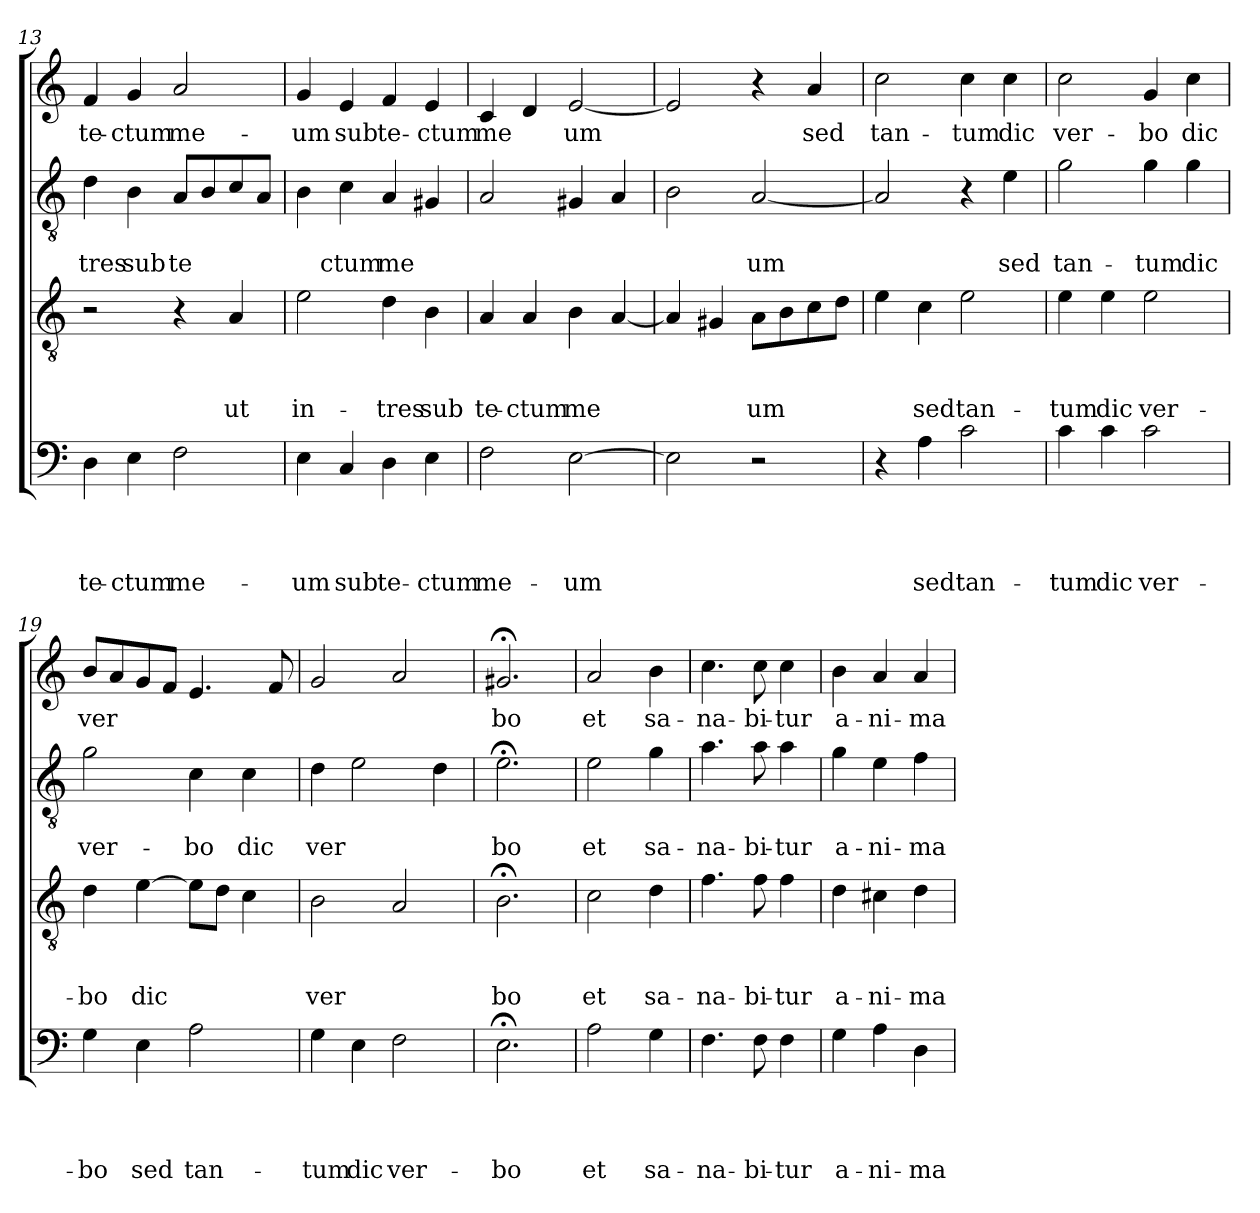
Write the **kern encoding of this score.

**kern	**text	**text	**text	**text	**kern	**text	**text	**text	**kern	**text	**text	**kern	**text
*part4	*part4	*part4	*part4	*part4	*part3	*part3	*part3	*part3	*part2	*part2	*part2	*part1	*part1
*staff4	*staff4	*staff4	*staff4	*staff4	*staff3	*staff3	*staff3	*staff3	*staff2	*staff2	*staff2	*staff1	*staff1
*clefF4	*	*	*	*	*clefGv2	*	*	*	*clefGv2	*	*	*clefG2	*
*k[]	*	*	*	*	*k[]	*	*	*	*k[]	*	*	*k[]	*
*C:	*	*	*	*	*C:	*	*	*	*C:	*	*	*C:	*
=13	=13	=13	=13	=13	=13	=13	=13	=13	=13	=13	=13	=13	=13
!	!	!	!	!LO:LY:b	!	!	!	!	!	!	!LO:LY:b	!	!LO:LY:b
4D\	.	.	.	te-	2r	.	.	.	4d\	.	-tres	4f/	te-
!	!	!	!	!LO:LY:b	!	!	!	!	!	!	!LO:LY:b	!	!LO:LY:b
4E\	.	.	.	-ctum	.	.	.	.	4B\	.	sub	4g/	-ctum
!	!	!	!	!LO:LY:b	!	!	!	!	!	!	!LO:LY:b	!	!LO:LY:b
2F\	.	.	.	me-	4r	.	.	.	8A/L	.	te	2a/	me-
.	.	.	.	.	.	.	.	.	8B/	.	.	.	.
!	!	!	!	!	!	!	!	!LO:LY:b	!	!	!	!	!
.	.	.	.	.	4A/	.	.	ut	8c/	.	.	.	.
.	.	.	.	.	.	.	.	.	8A/J	.	.	.	.
=14	=14	=14	=14	=14	=14	=14	=14	=14	=14	=14	=14	=14	=14
!	!	!	!	!LO:LY:b	!	!	!	!LO:LY:b	!	!	!	!	!LO:LY:b
4E\	.	.	.	-um	2e\	.	.	in-	4B\	.	.	4g/	-um
!	!	!	!	!LO:LY:b	!	!	!	!	!	!	!LO:LY:b	!	!LO:LY:b
4C/	.	.	.	sub	.	.	.	.	4c\	.	ctum	4e/	sub
!	!	!	!	!LO:LY:b	!	!	!	!LO:LY:b	!	!	!LO:LY:b	!	!LO:LY:b
4D\	.	.	.	te-	4d\	.	.	-tres	4A/	.	me	4f/	te-
!	!	!	!	!LO:LY:b	!	!	!	!LO:LY:b	!	!	!	!	!LO:LY:b
4E\	.	.	.	-ctum	4B\	.	.	sub	4G#X/	.	.	4e/	-ctum
=15	=15	=15	=15	=15	=15	=15	=15	=15	=15	=15	=15	=15	=15
!	!	!	!	!LO:LY:b	!	!	!	!LO:LY:b	!	!	!	!	!LO:LY:b
2F\	.	.	.	me-	4A/	.	.	te-	2A/	.	.	4c/	me
!	!	!	!	!	!	!	!	!LO:LY:b	!	!	!	!	!
.	.	.	.	.	4A/	.	.	-ctum	.	.	.	4d/	.
!	!	!	!	!LO:LY:b	!	!	!	!LO:LY:b	!	!	!	!	!LO:LY:b
[<2E\	.	.	.	-um	4B\	.	.	me	4G#X/	.	.	[<2e/	um
.	.	.	.	.	[<4A/	.	.	.	4A/	.	.	.	.
!!LO:LB:g=z
=16	=16	=16	=16	=16	=16	=16	=16	=16	=16	=16	=16	=16	=16
2E\]	.	.	.	.	4A/]	.	.	.	2B\	.	.	2e/]	.
.	.	.	.	.	4G#X/	.	.	.	.	.	.	.	.
!	!	!	!	!	!	!	!	!LO:LY:b	!	!	!LO:LY:b	!	!
2r	.	.	.	.	8A\L	.	.	um	[<2A/	.	um	4r	.
.	.	.	.	.	8B\	.	.	.	.	.	.	.	.
!	!	!	!	!	!	!	!	!	!	!	!	!	!LO:LY:b
.	.	.	.	.	8c\	.	.	.	.	.	.	4a/	sed
.	.	.	.	.	8d\J	.	.	.	.	.	.	.	.
=17	=17	=17	=17	=17	=17	=17	=17	=17	=17	=17	=17	=17	=17
!	!	!	!	!	!	!	!	!	!	!	!	!	!LO:LY:b
4r	.	.	.	.	4e\	.	.	.	2A/]	.	.	2cc\	tan-
!	!	!	!	!LO:LY:b	!	!	!	!LO:LY:b	!	!	!	!	!
4A\	.	.	.	sed	4c\	.	.	sed	.	.	.	.	.
!	!	!	!	!LO:LY:b	!	!	!	!LO:LY:b	!	!	!	!	!LO:LY:b
2c\	.	.	.	tan-	2e\	.	.	tan-	4r	.	.	4cc\	-tum
!	!	!	!	!	!	!	!	!	!	!	!LO:LY:b	!	!LO:LY:b
.	.	.	.	.	.	.	.	.	4e\	.	sed	4cc\	dic
=18	=18	=18	=18	=18	=18	=18	=18	=18	=18	=18	=18	=18	=18
!	!	!	!	!LO:LY:b	!	!	!	!LO:LY:b	!	!	!LO:LY:b	!	!LO:LY:b
4c\	.	.	.	-tum	4e\	.	.	-tum	2g\	.	tan-	2cc\	ver-
!	!	!	!	!LO:LY:b	!	!	!	!LO:LY:b	!	!	!	!	!
4c\	.	.	.	dic	4e\	.	.	dic	.	.	.	.	.
!	!	!	!	!LO:LY:b	!	!	!	!LO:LY:b	!	!	!LO:LY:b	!	!LO:LY:b
2c\	.	.	.	ver-	2e\	.	.	ver-	4g\	.	-tum	4g/	-bo
!	!	!	!	!	!	!	!	!	!	!	!LO:LY:b	!	!LO:LY:b
.	.	.	.	.	.	.	.	.	4g\	.	dic	4cc\	dic
=19	=19	=19	=19	=19	=19	=19	=19	=19	=19	=19	=19	=19	=19
!	!	!	!	!LO:LY:b	!	!	!	!LO:LY:b	!	!	!LO:LY:b	!	!LO:LY:b
4G\	.	.	.	-bo	4d\	.	.	-bo	2g\	.	ver-	8b/L	ver
.	.	.	.	.	.	.	.	.	.	.	.	8a/	.
!	!	!	!	!LO:LY:b	!	!	!	!LO:LY:b	!	!	!	!	!
4E\	.	.	.	sed	[>4e\	.	.	dic	.	.	.	8g/	.
.	.	.	.	.	.	.	.	.	.	.	.	8f/J	.
!	!	!	!	!LO:LY:b	!	!	!	!	!	!	!LO:LY:b	!	!
2A\	.	.	.	tan-	8e\L]	.	.	.	4c\	.	-bo	4.e/	.
.	.	.	.	.	8d\J	.	.	.	.	.	.	.	.
!	!	!	!	!	!	!	!	!	!	!	!LO:LY:b	!	!
.	.	.	.	.	4c\	.	.	.	4c\	.	dic	.	.
.	.	.	.	.	.	.	.	.	.	.	.	8f/	.
=20	=20	=20	=20	=20	=20	=20	=20	=20	=20	=20	=20	=20	=20
!	!	!	!	!LO:LY:b	!	!	!	!LO:LY:b	!	!	!LO:LY:b	!	!
4G\	.	.	.	-tum	2B\	.	.	ver	4d\	.	ver	2g/	.
!	!	!	!	!LO:LY:b	!	!	!	!	!	!	!	!	!
4E\	.	.	.	dic	.	.	.	.	2e\	.	.	.	.
!	!	!	!	!LO:LY:b	!	!	!	!	!	!	!	!	!
2F\	.	.	.	ver-	2A/	.	.	.	.	.	.	2a/	.
.	.	.	.	.	.	.	.	.	4d\	.	.	.	.
=21	=21	=21	=21	=21	=21	=21	=21	=21	=21	=21	=21	=21	=21
!	!	!	!	!LO:LY:b	!	!	!	!LO:LY:b	!	!	!LO:LY:b	!	!LO:LY:b
2.E;<\	.	.	.	-bo	2.B;<\	.	.	bo	2.e;<\	.	bo	2.g#X;/	bo
!!LO:PB:g=z
=22	=22	=22	=22	=22	=22	=22	=22	=22	=22	=22	=22	=22	=22
!	!	!	!	!LO:LY:b	!	!	!	!LO:LY:b	!	!	!LO:LY:b	!	!LO:LY:b
2A\	.	.	.	et	2c\	.	.	et	2e\	.	et	2a/	et
!	!	!	!	!LO:LY:b	!	!	!	!LO:LY:b	!	!	!LO:LY:b	!	!LO:LY:b
4G\	.	.	.	sa-	4d\	.	.	sa-	4g\	.	sa-	4b\	sa-
=23	=23	=23	=23	=23	=23	=23	=23	=23	=23	=23	=23	=23	=23
!	!	!	!	!LO:LY:b	!	!	!	!LO:LY:b	!	!	!LO:LY:b	!	!LO:LY:b
4.F\	.	.	.	-na-	4.f\	.	.	-na-	4.a\	.	-na-	4.cc\	-na-
!	!	!	!	!LO:LY:b	!	!	!	!LO:LY:b	!	!	!LO:LY:b	!	!LO:LY:b
8F\	.	.	.	-bi-	8f\	.	.	-bi-	8a\	.	-bi-	8cc\	-bi-
!	!	!	!	!LO:LY:b:rj	!	!	!	!LO:LY:b:rj	!	!	!LO:LY:b:rj	!	!LO:LY:b:rj
4F\	.	.	.	-tur	4f\	.	.	-tur	4a\	.	-tur	4cc\	-tur
=24	=24	=24	=24	=24	=24	=24	=24	=24	=24	=24	=24	=24	=24
!	!	!	!	!LO:LY:b	!	!	!	!LO:LY:b	!	!	!LO:LY:b	!	!LO:LY:b
4G\	.	.	.	a-	4d\	.	.	a-	4g\	.	a-	4b\	a-
!	!	!	!	!LO:LY:b	!	!	!	!LO:LY:b	!	!	!LO:LY:b	!	!LO:LY:b
4A\	.	.	.	-ni-	4c#X\	.	.	-ni-	4e\	.	-ni-	4a/	-ni-
!	!	!	!	!LO:LY:b	!	!	!	!LO:LY:b	!	!	!LO:LY:b	!	!LO:LY:b
4D\	.	.	.	-ma	4d\	.	.	-ma	4f\	.	-ma	4a/	-ma
=	=	=	=	=	=	=	=	=	=	=	=	=	=
*-	*-	*-	*-	*-	*-	*-	*-	*-	*-	*-	*-	*-	*-
